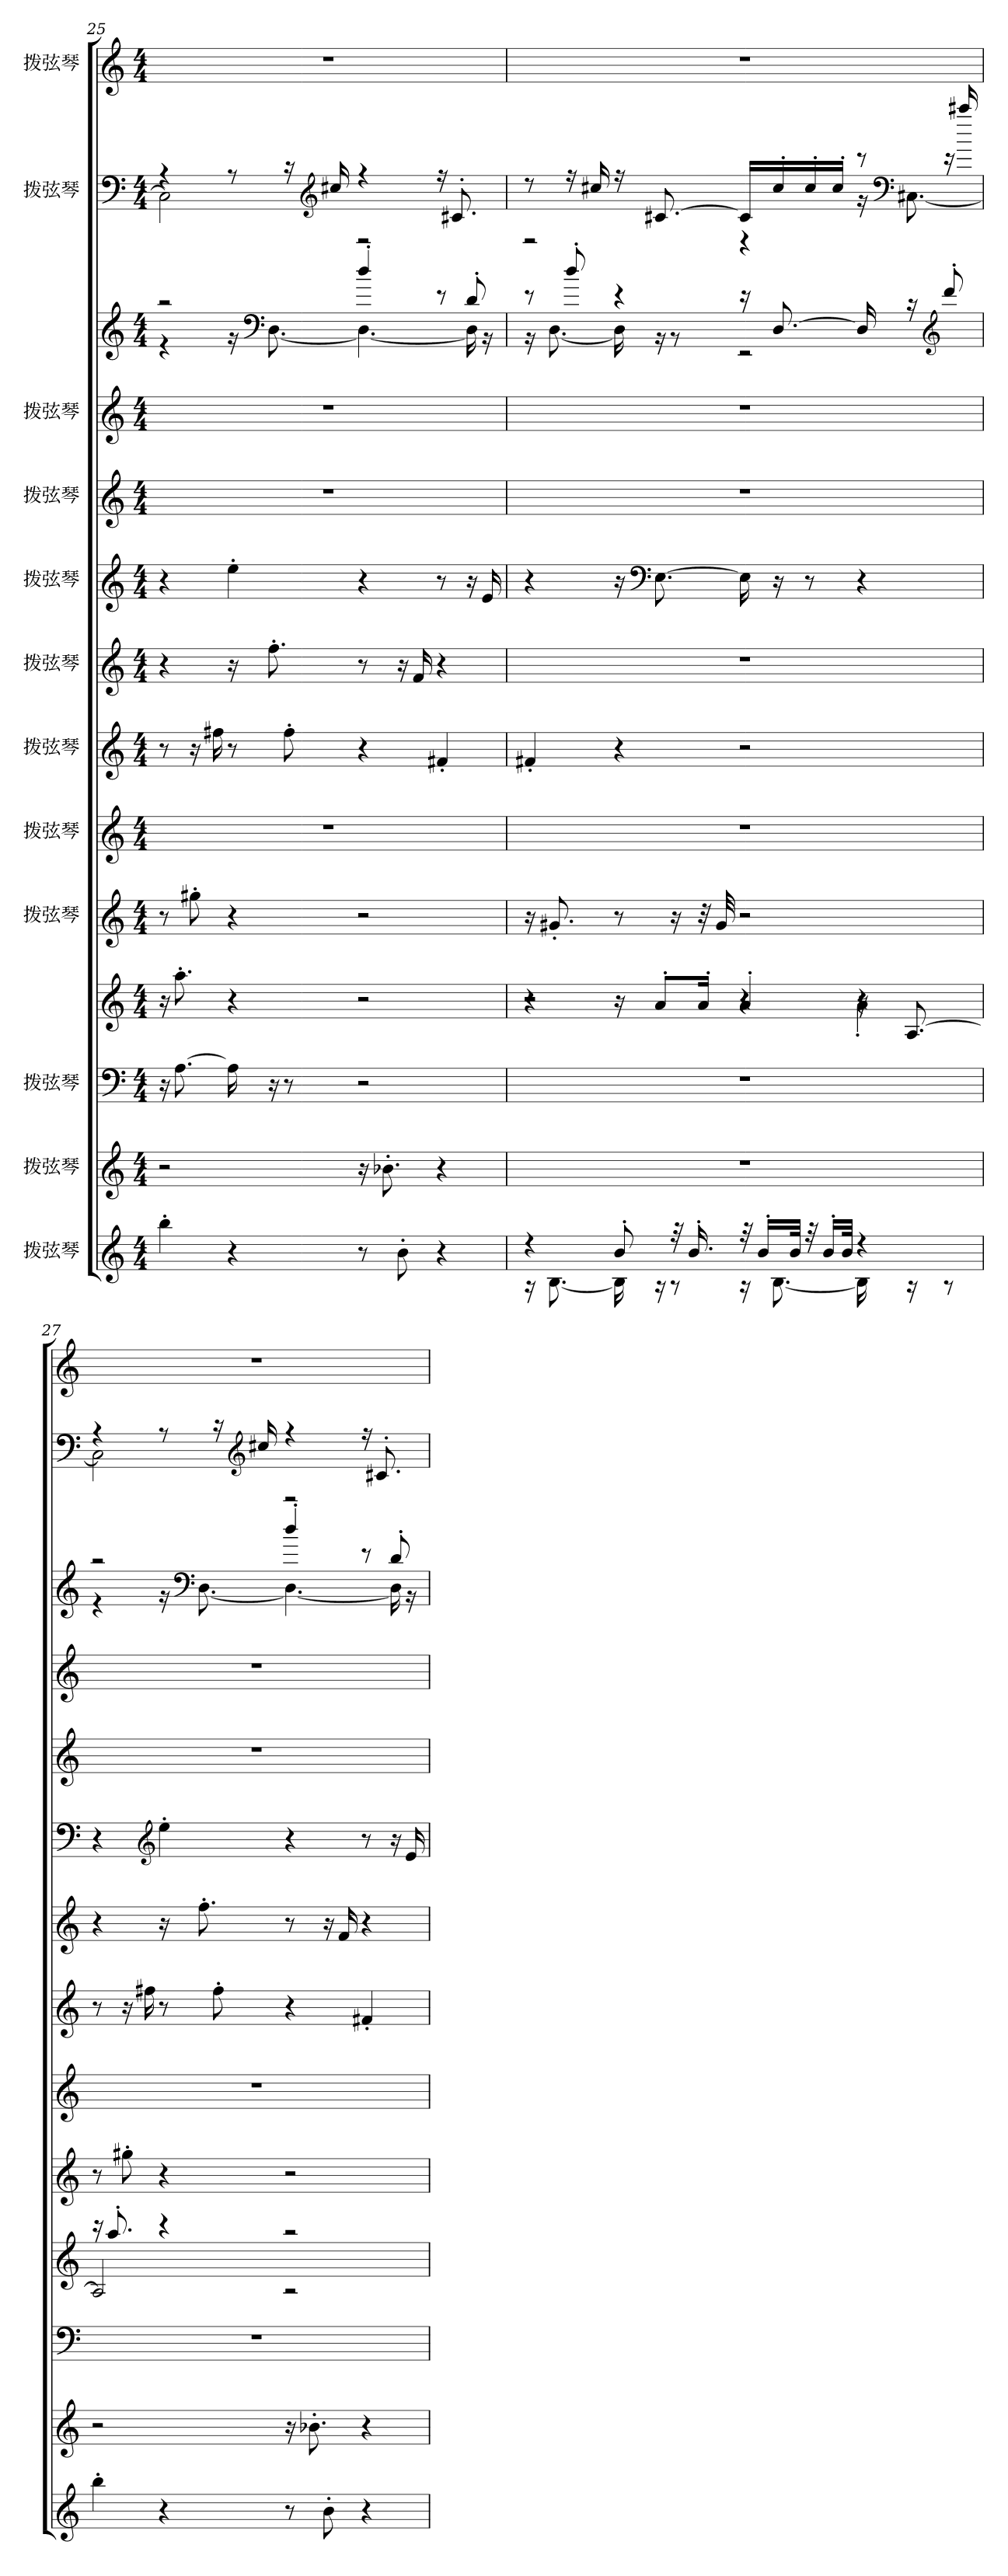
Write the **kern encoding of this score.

**kern	**kern	**kern	**kern	**kern	**kern	**kern	**kern	**kern	**kern	**kern	**kern	**kern	**kern
*part12	*part11	*part10	*part10	*part9	*part8	*part7	*part6	*part5	*part4	*part3	*part3	*part2	*part1
*staff14	*staff13	*staff12	*staff11	*staff10	*staff9	*staff8	*staff7	*staff6	*staff5	*staff4	*staff3	*staff2	*staff1
*I"拨弦琴	*I"拨弦琴	*I"拨弦琴	*	*I"拨弦琴	*I"拨弦琴	*I"拨弦琴	*I"拨弦琴	*I"拨弦琴	*I"拨弦琴	*I"拨弦琴	*	*I"拨弦琴	*I"拨弦琴
!!LO:PB:g=z
*clefG2	*clefG2	*clefF4	*clefG2	*clefG2	*clefG2	*clefG2	*clefG2	*clefG2	*clefG2	*clefG2	*clefG2	*clefF4	*clefG2
*k[]	*k[]	*k[]	*k[]	*k[]	*k[]	*k[]	*k[]	*k[]	*k[]	*k[]	*k[]	*k[]	*k[]
*M4/4	*M4/4	*M4/4	*M4/4	*M4/4	*M4/4	*M4/4	*M4/4	*M4/4	*M4/4	*M4/4	*M4/4	*M4/4	*M4/4
=25	=25	=25	=25	=25	=25	=25	=25	=25	=25	=25	=25	=25	=25
*	*	*	*	*	*	*	*	*	*	*	*^	*^	*
4bb'\	2r	16r	16r	8r	1r	8r	4r	4r	1r	1r	2r	4r	4r	2C#\]	1r
.	.	[8.A\	8.aa'\	.	.	.	.	.	.	.	.	.	.	.	.
.	.	.	.	8gg#X'\	.	16r	.	.	.	.	.	.	.	.	.
.	.	.	.	.	.	16ff#X\	.	.	.	.	.	.	.	.	.
4r	.	16A\]	4r	4r	.	8r	16r	4ee'\	.	.	.	16r	8r	.	.
*	*	*	*	*	*	*	*	*	*	*	*clefF4	*	*	*	*
.	.	16r	.	.	.	.	8.ff'\	.	.	.	.	[8.D\	.	.	.
.	.	8r	.	.	.	8ff#'\	.	.	.	.	.	.	16r	.	.
*	*	*	*	*	*	*	*	*	*	*	*	*	*clefG2	*	*
.	.	.	.	.	.	.	.	.	.	.	.	.	16cc#X/	.	.
8r	16r	2r	2r	2r	.	4r	8r	4r	.	.	4dd'/	4.D\_	4r	2r	.
.	8.b-X'\	.	.	.	.	.	.	.	.	.	.	.	.	.	.
8b'\	.	.	.	.	.	.	16r	.	.	.	.	.	.	.	.
.	.	.	.	.	.	.	16f/	.	.	.	.	.	.	.	.
4r	4r	.	.	.	.	4f#X'/	4r	8r	.	.	8r	.	16r	.	.
.	.	.	.	.	.	.	.	.	.	.	.	.	8.c#X'/	.	.
.	.	.	.	.	.	.	.	16r	.	.	8d'/	16D\]	.	.	.
.	.	.	.	.	.	.	.	16e/	.	.	.	16r	.	.	.
!!LO:PB:g=z
=26	=26	=26	=26	=26	=26	=26	=26	=26	=26	=26	=26	=26	=26	=26	=26
*^	*	*	*^	*	*	*	*	*	*	*	*	*	*	*	*
*	*	*	*	*	*^	*	*	*	*	*	*	*	*	*	*	*	*
4r	16r	1r	1r	4r	2r	2r	16r	1r	4f#X'/	1r	4r	1r	1r	8r	16r	8r	2r	1r
.	[8.B\	.	.	.	.	.	8.g#X'/	.	.	.	.	.	.	.	[8.D\	.	.	.
.	.	.	.	.	.	.	.	.	.	.	.	.	.	8dd'/	.	16r	.	.
.	.	.	.	.	.	.	.	.	.	.	.	.	.	.	.	16cc#X/	.	.
8b'/	16B\]	.	.	16r	.	.	8r	.	4r	.	16r	.	.	4r	16D\]	16r	.	.
*	*	*	*	*	*	*	*	*	*	*	*clefF4	*	*	*	*	*	*	*
.	16r	.	.	8a'/L	.	.	.	.	.	.	[8.E\	.	.	.	16r	[8.c#X/	.	.
32r	8r	.	.	.	.	.	16r	.	.	.	.	.	.	.	8r	.	.	.
16.b'/	.	.	.	.	.	.	.	.	.	.	.	.	.	.	.	.	.	.
.	.	.	.	16a'/Jk	.	.	32r	.	.	.	.	.	.	.	.	.	.	.
.	.	.	.	.	.	.	32g#/	.	.	.	.	.	.	.	.	.	.	.
32r	16r	.	.	4a'/	4r	4r	2r	.	2r	.	16E\]	.	.	16r	2r	16c#/LL]	4r	.
16b'/LL	.	.	.	.	.	.	.	.	.	.	.	.	.	.	.	.	.	.
.	[8.B\	.	.	.	.	.	.	.	.	.	16r	.	.	[8.D/	.	16cc#'/	.	.
32b/JJk	.	.	.	.	.	.	.	.	.	.	.	.	.	.	.	.	.	.
32r	.	.	.	.	.	.	.	.	.	.	8r	.	.	.	.	16cc#'/	.	.
16b'/LL	.	.	.	.	.	.	.	.	.	.	.	.	.	.	.	.	.	.
.	.	.	.	.	.	.	.	.	.	.	.	.	.	.	.	16cc#'/JJ	.	.
32b/JJk	.	.	.	.	.	.	.	.	.	.	.	.	.	.	.	.	.	.
4r	16B\]	.	.	4r	4a'\	16r	.	.	.	.	4r	.	.	16D/]	.	8r	16r	.
*	*	*	*	*	*	*	*	*	*	*	*	*	*	*	*	*clefF4	*	*
.	16r	.	.	.	.	[8.A/	.	.	.	.	.	.	.	16r	.	.	[8.C#X\	.
*	*	*	*	*	*	*	*	*	*	*	*	*	*	*clefG2	*	*	*	*
.	8r	.	.	.	.	.	.	.	.	.	.	.	.	8ddd'/	.	16r	.	.
.	.	.	.	.	.	.	.	.	.	.	.	.	.	.	.	16ccc#X/	.	.
*v	*v	*	*	*	*v	*v	*	*	*	*	*	*	*	*	*	*	*	*
!!LO:PB:g=z
=27	=27	=27	=27	=27	=27	=27	=27	=27	=27	=27	=27	=27	=27	=27	=27	=27
4bb'\	2r	1r	16r	2A/]	8r	1r	8r	4r	4r	1r	1r	2r	4r	4r	2C#\]	1r
.	.	.	8.aa'/	.	.	.	.	.	.	.	.	.	.	.	.	.
.	.	.	.	.	8gg#X'\	.	16r	.	.	.	.	.	.	.	.	.
.	.	.	.	.	.	.	16ff#X\	.	.	.	.	.	.	.	.	.
*	*	*	*	*	*	*	*	*	*clefG2	*	*	*	*	*	*	*
4r	.	.	4r	.	4r	.	8r	16r	4ee'\	.	.	.	16r	8r	.	.
*	*	*	*	*	*	*	*	*	*	*	*	*clefF4	*	*	*	*
.	.	.	.	.	.	.	.	8.ff'\	.	.	.	.	[8.D\	.	.	.
.	.	.	.	.	.	.	8ff#'\	.	.	.	.	.	.	16r	.	.
*	*	*	*	*	*	*	*	*	*	*	*	*	*	*clefG2	*	*
.	.	.	.	.	.	.	.	.	.	.	.	.	.	16cc#X/	.	.
8r	16r	.	2r	2r	2r	.	4r	8r	4r	.	.	4dd'/	4.D\_	4r	2r	.
.	8.b-X'\	.	.	.	.	.	.	.	.	.	.	.	.	.	.	.
8b'\	.	.	.	.	.	.	.	16r	.	.	.	.	.	.	.	.
.	.	.	.	.	.	.	.	16f/	.	.	.	.	.	.	.	.
4r	4r	.	.	.	.	.	4f#X'/	4r	8r	.	.	8r	.	16r	.	.
.	.	.	.	.	.	.	.	.	.	.	.	.	.	8.c#X'/	.	.
.	.	.	.	.	.	.	.	.	16r	.	.	8d'/	16D\]	.	.	.
.	.	.	.	.	.	.	.	.	16e/	.	.	.	16r	.	.	.
*	*	*	*	*	*	*	*	*	*	*	*	*v	*v	*	*	*
*	*	*	*v	*v	*	*	*	*	*	*	*	*	*v	*v	*
=	=	=	=	=	=	=	=	=	=	=	=	=	=
*-	*-	*-	*-	*-	*-	*-	*-	*-	*-	*-	*-	*-	*-
